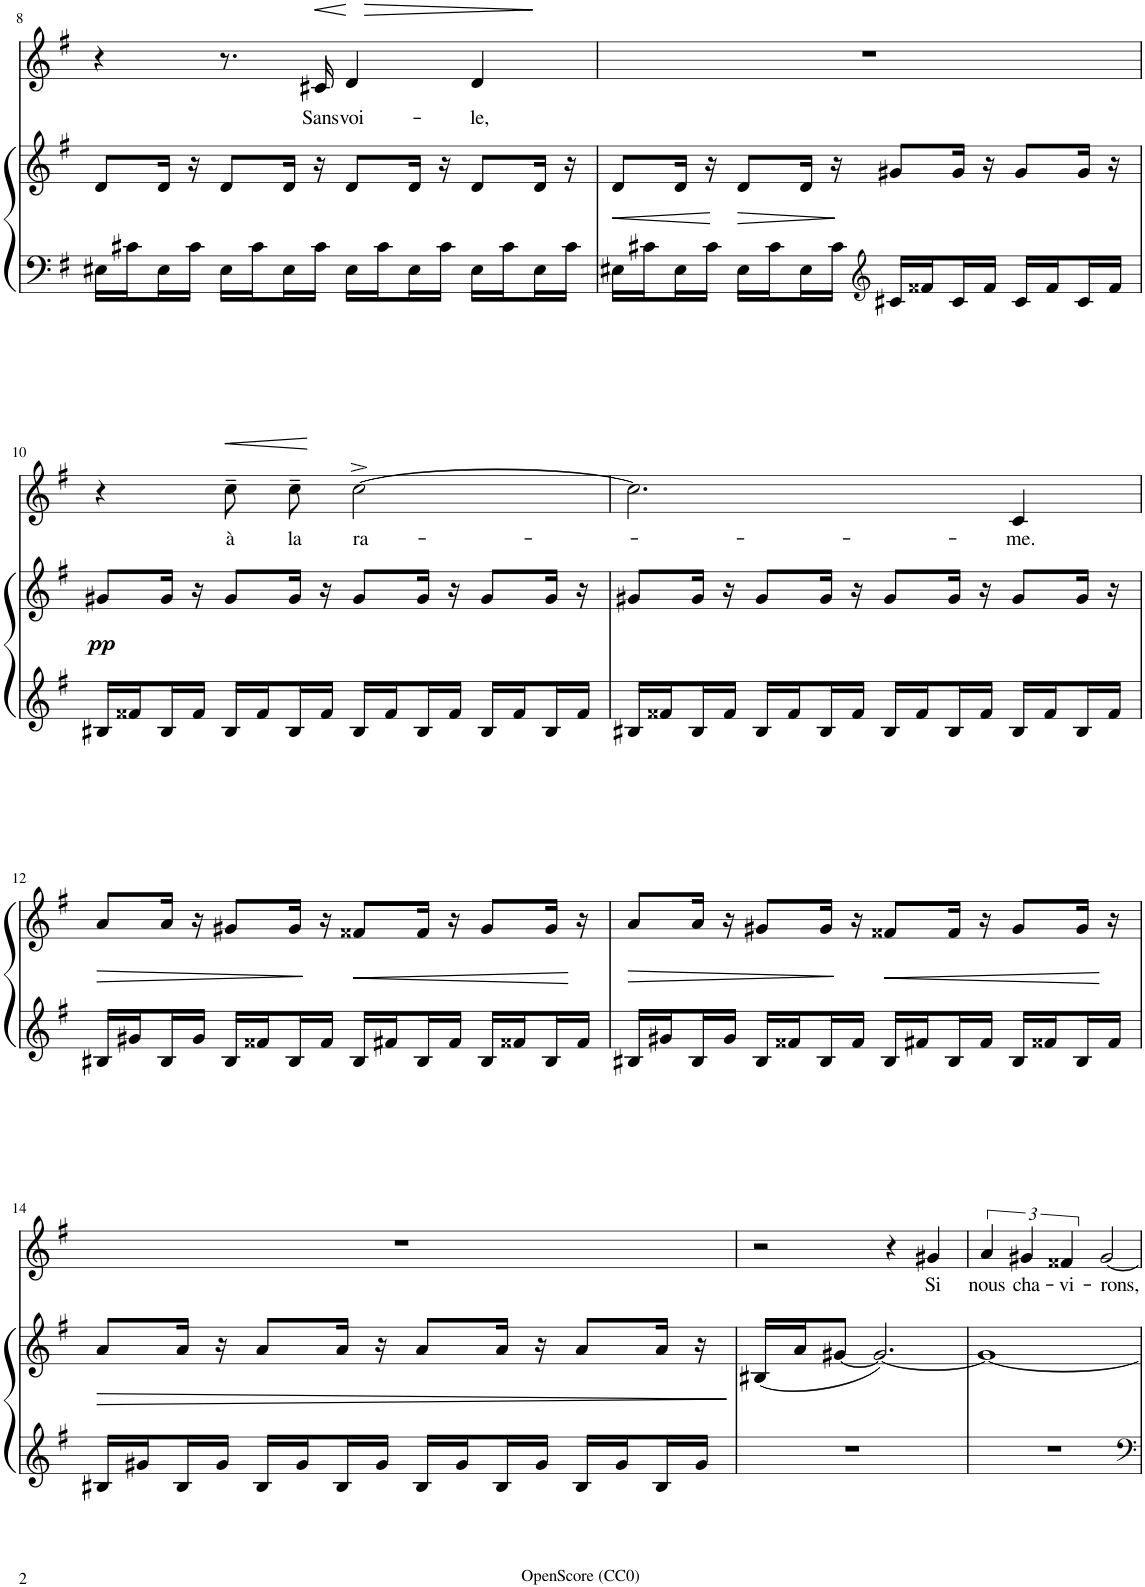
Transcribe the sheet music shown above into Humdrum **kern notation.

**kern	**kern	**dynam	**kern	**text	**dynam
*part2	*part2	*part2	*part1	*part1	*part1
*staff3	*staff2	*staff2/3	*staff1	*staff1	*staff1
*I"Piano	*	*	*I"Chant Voice	*	*
*I'Pno	*	*	*	*	*
!!LO:PB:g=z
*clefF4	*clefG2	*	*clefG2	*	*
*k[f#]	*k[f#]	*	*k[f#]	*	*
*M4/4	*M4/4	*	*M4/4	*	*
=8	=8	=8	=8	=8	=8
16E#X\LL	8d'~>/L	.	4r	.	.
16c#X\J	.	.	.	.	.
16E#\L	16d'/Jk	.	.	.	.
16c#\JJ	16r	.	.	.	.
16E#\LL	8d'~>/L	.	8.r	.	.
16c#\J	.	.	.	.	.
16E#\L	16d'/Jk	.	.	.	.
!	!	!	!	!LO:LY:b	!LO:HP:b
16c#\JJ	16r	.	16c#X/	Sans	<
!	!	!	!	!LO:LY:b	!LO:HP:n=1:b
16E#\LL	8d'~>/L	.	4d/	voi-	[ >
16c#\J	.	.	.	.	.
16E#\L	16d'/Jk	.	.	.	.
16c#\JJ	16r	.	.	.	.
!	!	!	!	!LO:LY:b	!
16E#\LL	8d'~>/L	.	4d/	-le,	.
16c#\J	.	.	.	.	.
16E#\L	16d'/Jk	.	.	.	.
16c#\JJ	16r	.	.	.	.
.	.	.	.	.	]
=9	=9	=9	=9	=9	=9
!	!	!LO:HP:b	!	!	!
16E#X\LL	8d'~>/L	<	1r	.	.
16c#X\J	.	.	.	.	.
16E#\L	16d'/Jk	.	.	.	.
16c#\JJ	16r	.	.	.	.
!	!	!LO:HP:n=1:b	!	!	!
16E#\LL	8d'~>/L	[ >	.	.	.
16c#\J	.	.	.	.	.
16E#\L	16d'/Jk	.	.	.	.
16c#\JJ	16r	.	.	.	.
*clefG2	*	*	*	*	*
16c#X/LL	8g#X'~>/L	]	.	.	.
16f##X/J	.	.	.	.	.
16c#/L	16g#'/Jk	.	.	.	.
16f##/JJ	16r	.	.	.	.
16c#/LL	8g#'~>/L	.	.	.	.
16f##/J	.	.	.	.	.
16c#/L	16g#'/Jk	.	.	.	.
16f##/JJ	16r	.	.	.	.
!!LO:LB:g=z
=10	=10	=10	=10	=10	=10
!	!	!LO:DY:b	!	!	!
16B#X/LL	8g#X'~>/L	pp	4r	.	.
16f##X/J	.	.	.	.	.
16B#/L	16g#'/Jk	.	.	.	.
16f##/JJ	16r	.	.	.	.
!	!	!	!	!LO:LY:b	!LO:HP:b
16B#/LL	8g#'~>/L	.	8cc~\L	à	<
16f##/J	.	.	.	.	.
!	!	!	!	!LO:LY:b	!
16B#/L	16g#'/Jk	.	8cc~\J	la	.
16f##/JJ	16r	.	.	.	.
!	!	!	!	!LO:LY:b	!
16B#/LL	8g#'~>/L	.	[2cc^\	ra-	[
16f##/J	.	.	.	.	.
16B#/L	16g#'/Jk	.	.	.	.
16f##/JJ	16r	.	.	.	.
16B#/LL	8g#'~>/L	.	.	.	.
16f##/J	.	.	.	.	.
16B#/L	16g#'/Jk	.	.	.	.
16f##/JJ	16r	.	.	.	.
=11	=11	=11	=11	=11	=11
16B#X/LL	8g#X'~>/L	.	2.cc\]	.	.
16f##X/J	.	.	.	.	.
16B#/L	16g#'/Jk	.	.	.	.
16f##/JJ	16r	.	.	.	.
16B#/LL	8g#'~>/L	.	.	.	.
16f##/J	.	.	.	.	.
16B#/L	16g#'/Jk	.	.	.	.
16f##/JJ	16r	.	.	.	.
16B#/LL	8g#'~>/L	.	.	.	.
16f##/J	.	.	.	.	.
16B#/L	16g#'/Jk	.	.	.	.
16f##/JJ	16r	.	.	.	.
!	!	!	!	!LO:LY:b	!
16B#/LL	8g#'~>/L	.	4c/	-me.	.
16f##/J	.	.	.	.	.
16B#/L	16g#'/Jk	.	.	.	.
16f##/JJ	16r	.	.	.	.
!!LO:LB:g=z
=12	=12	=12	=12	=12	=12
!	!	!LO:HP:b	!	!	!
16B#X/LL	8a'~>/L	>	1r	.	.
16g#X/J	.	.	.	.	.
16B#/L	16a'/Jk	.	.	.	.
16g#/JJ	16r	.	.	.	.
16B#/LL	8g#X'~>/L	.	.	.	.
16f##X/J	.	.	.	.	.
16B#/L	16g#'/Jk	.	.	.	.
16f##/JJ	16r	]	.	.	.
!	!	!LO:HP:b	!	!	!
16B#/LL	8f##X'~>/L	<	.	.	.
16f#X/J	.	.	.	.	.
16B#/L	16f##'/Jk	.	.	.	.
16f#/JJ	16r	.	.	.	.
16B#/LL	8g#'~>/L	.	.	.	.
16f##X/J	.	.	.	.	.
16B#/L	16g#'/Jk	.	.	.	.
16f##/JJ	16r	[	.	.	.
=13	=13	=13	=13	=13	=13
!	!	!LO:HP:b	!	!	!
16B#X/LL	8a'~>/L	>	1r	.	.
16g#X/J	.	.	.	.	.
16B#/L	16a'/Jk	.	.	.	.
16g#/JJ	16r	.	.	.	.
16B#/LL	8g#X'~>/L	.	.	.	.
16f##X/J	.	.	.	.	.
16B#/L	16g#'/Jk	.	.	.	.
16f##/JJ	16r	]	.	.	.
!	!	!LO:HP:b	!	!	!
16B#/LL	8f##X'~>/L	<	.	.	.
16f#X/J	.	.	.	.	.
16B#/L	16f##'/Jk	.	.	.	.
16f#/JJ	16r	.	.	.	.
16B#/LL	8g#'~>/L	.	.	.	.
16f##X/J	.	.	.	.	.
16B#/L	16g#'/Jk	.	.	.	.
16f##/JJ	16r	[	.	.	.
!!LO:LB:g=z
=14	=14	=14	=14	=14	=14
!	!	!LO:HP:b	!	!	!
16B#X/LL	8a'~>/L	>	1r	.	.
16g#X/J	.	.	.	.	.
16B#/L	16a'/Jk	.	.	.	.
16g#/JJ	16r	.	.	.	.
16B#/LL	8a'~>/L	.	.	.	.
16g#/J	.	.	.	.	.
16B#/L	16a'/Jk	.	.	.	.
16g#/JJ	16r	.	.	.	.
16B#/LL	8a'~>/L	.	.	.	.
16g#/J	.	.	.	.	.
16B#/L	16a'/Jk	.	.	.	.
16g#/JJ	16r	.	.	.	.
16B#/LL	8a'~>/L	.	.	.	.
16g#/J	.	.	.	.	.
16B#/L	16a'/Jk	.	.	.	.
16g#/JJ	16r	.	.	.	.
.	.	]	.	.	.
=15	=15	=15	=15	=15	=15
1r	(16B#X/LL	.	2r	.	.
.	16a/J	.	.	.	.
.	[8g#X/J	.	.	.	.
.	2.g#/_)	.	.	.	.
.	.	.	4r	.	.
!	!	!	!	!LO:LY:b	!
.	.	.	4g#X/	Si	.
=16	=16	=16	=16	=16	=16
!	!	!	!	!LO:LY:b	!
1r	1g#_	.	6a/	nous	.
!	!	!	!	!LO:LY:b	!
.	.	.	6g#X/	cha-	.
!	!	!	!	!LO:LY:b	!
.	.	.	6f##X/	-vi-	.
!	!	!	!	!LO:LY:b	!
.	.	.	[2g#/	-rons,	.
=	=	=	=	=	=
*-	*-	*-	*-	*-	*-
